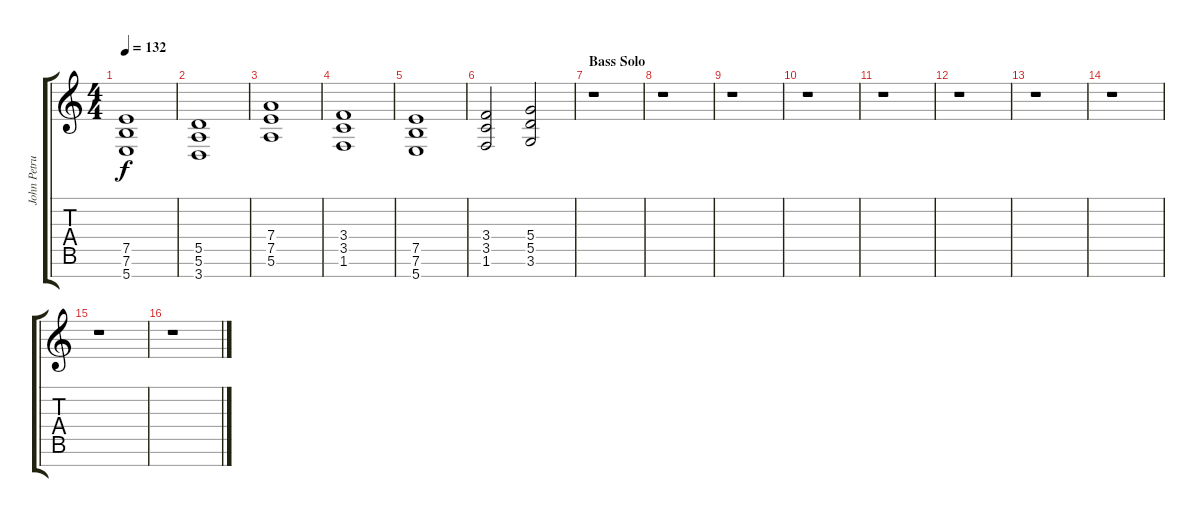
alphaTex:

\track ("John Petrucci Guitar 2" "John Petru") {instrument overdrivenguitar}
\staff {score tabs}
\tuning (E4 B3 G3 D3 A2 E2 B1) {hide}
\ts (4 4)
\tempo 132
\clef g2
\ks c
(7.5 7.6 5.7).1{dy f} |
(5.5 5.6 3.7).1 |
(7.4 7.5 5.6).1 |
(3.4 3.5 1.6).1 |
(7.5 7.6 5.7).1 |
(3.4 3.5 1.6).2 (5.4 5.5 3.6).2 |
\section ("" "Bass Solo")
r.1 |
r.1 |
r.1 |
r.1 |
r.1 |
r.1 |
r.1 |
r.1 |
r.1 |
r.1
